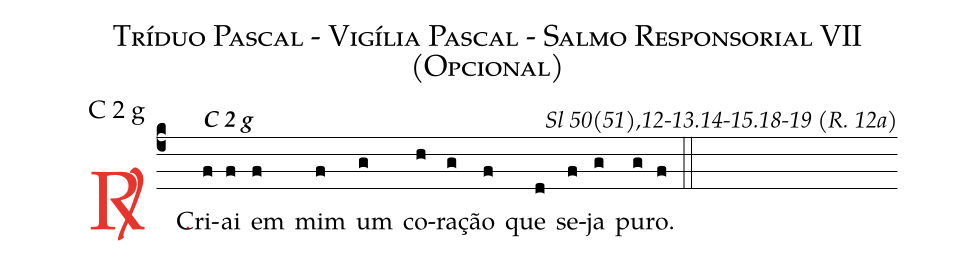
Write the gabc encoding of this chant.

name: Tríduo Pascal - Vigília Pascal - Salmo Responsorial VII (Opcional);
mode: C 2 g;
commentary: Sl 50(51),12-13.14-15.18-19 (R. 12a);
%%
(c4)

<c><sp>R/</sp>.</c>() Cri<alt>\textbf{C 2 g}</alt>(f)ai(f) em(f) mim(f) um(g) co(h)ra(g)ção(f) que(d) se(f)ja(g) pu(g)ro.(f)

(::)
